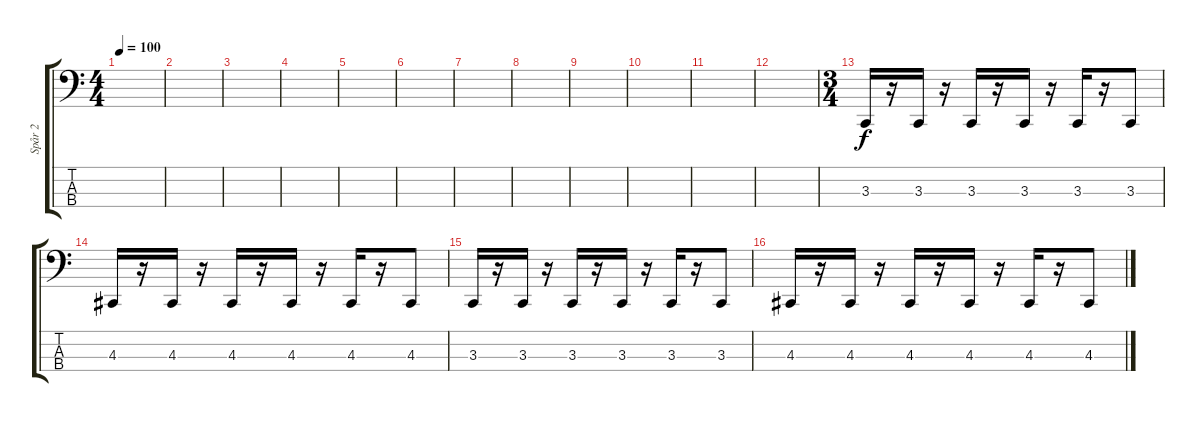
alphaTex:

\track ("Spår 2" "Spår 2") {instrument cello}
\staff {score tabs}
\tuning (G2 D2 A1 E1) {hide}
\ts (4 4)
\tempo 100
\clef f4
\ks c
|
|
|
|
|
|
|
|
|
|
|
|
\ts (3 4)
3.3.16 r.16 3.3.16 r.16 3.3.16 r.16 3.3.16 r.16 3.3.16 r.16 3.3.8 |
4.3.16 r.16 4.3.16 r.16 4.3.16 r.16 4.3.16 r.16 4.3.16 r.16 4.3.8 |
3.3.16 r.16 3.3.16 r.16 3.3.16 r.16 3.3.16 r.16 3.3.16 r.16 3.3.8 |
4.3.16 r.16 4.3.16 r.16 4.3.16 r.16 4.3.16 r.16 4.3.16 r.16 4.3.8
